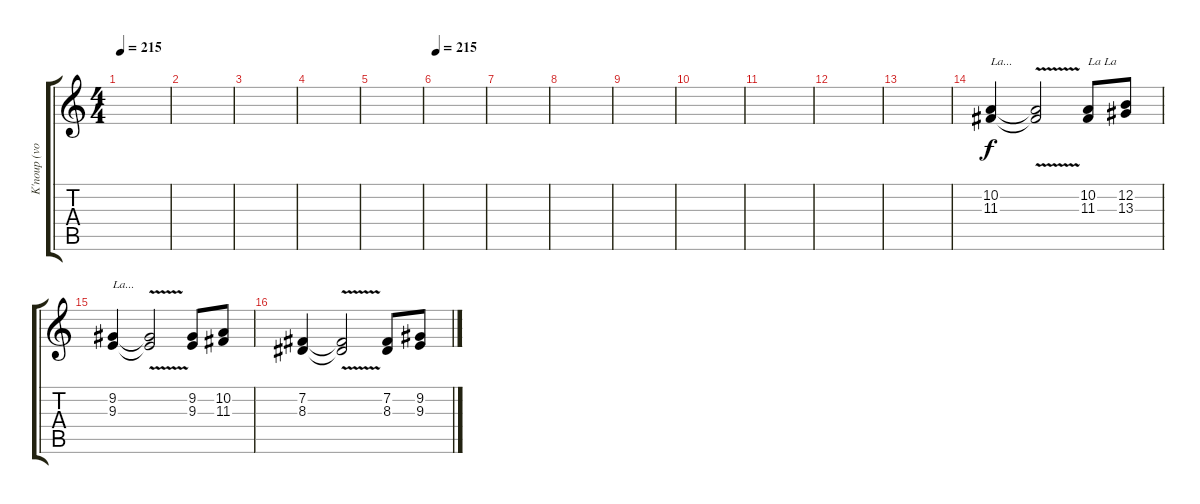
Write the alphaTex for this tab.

\track ("K'noup (vocal)" "K'noup (vo") {instrument violin}
\staff {score tabs}
\tuning (E4 B3 G3 D3 A2 E2) {hide}
\ts (4 4)
\tempo 215
\clef g2
\ks c
|
|
|
|
|
\tempo 215
|
|
|
|
|
|
|
|
(10.2 11.3).4{txt "La..."} (10.2{v t} 11.3{v t}).2 (10.2 11.3).8{txt "La La"} (12.2 13.3).8 |
(9.2 9.3).4{txt "La... "} (9.2{v t} 9.3{v t}).2 (9.2 9.3).8 (10.2 11.3).8 |
(7.2 8.3).4 (7.2{v t} 8.3{v t}).2 (7.2 8.3).8 (9.2 9.3).8
